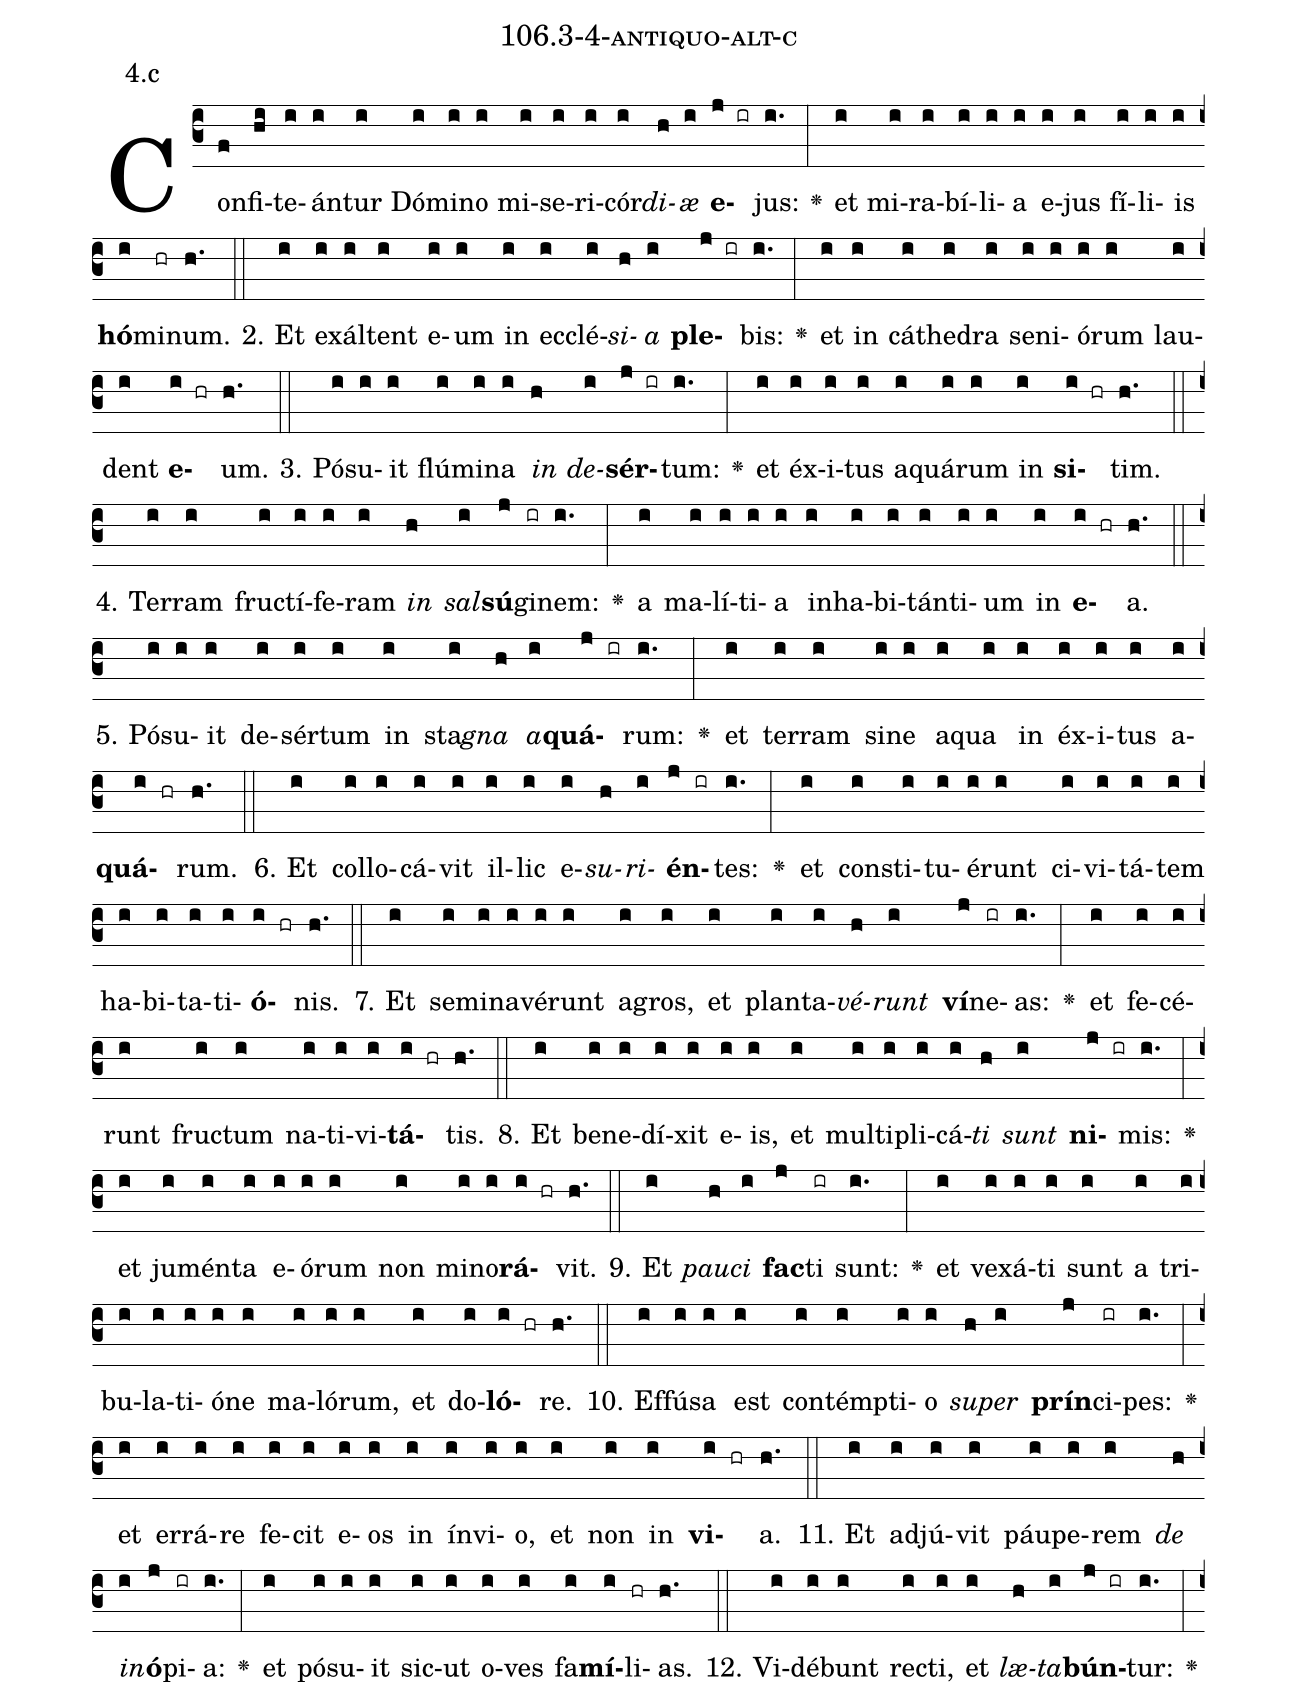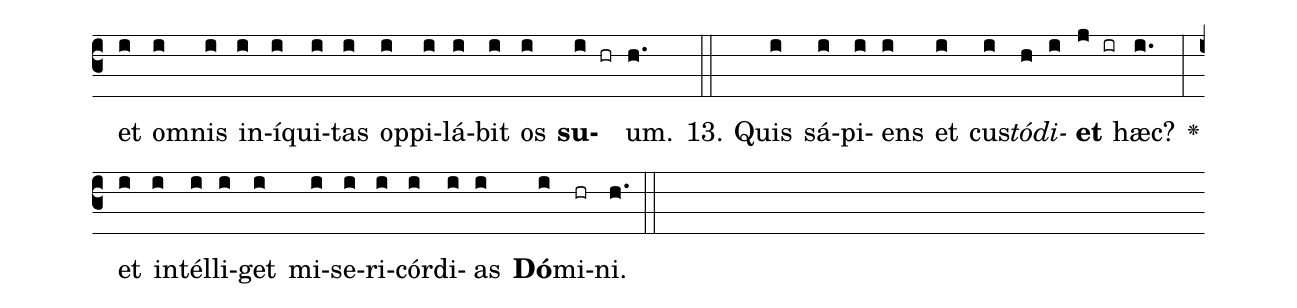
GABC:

name: 106.3-4-antiquo-alt-c;
annotation: 4.c;
%%
(c3)Con(f)fi(hi)te(i)án(i)tur(i) Dó(i)mi(i)no(i) mi(i)se(i)ri(i)cór(i)<i>di</i>(h)<i>æ</i>(i) <b>e</b>(j ir)jus:(i.) <v>\greheightstar</v>(:) et(i) mi(i)ra(i)bí(i)li(i)a(i) e(i)jus(i) fí(i)li(i)is(i) <b>hó</b>(i)mi(hr)num.(h.) (::)
2. Et(i) ex(i)ál(i)tent(i) e(i)um(i) in(i) ec(i)clé(i)<i>si</i>(h)<i>a</i>(i) <b>ple</b>(j ir)bis:(i.) <v>\greheightstar</v>(:) et(i) in(i) cá(i)the(i)dra(i) se(i)ni(i)ó(i)rum(i) lau(i)dent(i) <b>e</b>(i hr)um.(h.) (::)
3. Pó(i)su(i)it(i) flú(i)mi(i)na(i) <i>in</i>(h) <i>de</i>(i)<b>sér</b>(j ir)tum:(i.) <v>\greheightstar</v>(:) et(i) éx(i)i(i)tus(i) a(i)quá(i)rum(i) in(i) <b>si</b>(i hr)tim.(h.) (::)
4. Ter(i)ram(i) fruc(i)tí(i)fe(i)ram(i) <i>in</i>(h) <i>sal</i>(i)<b>sú</b>(j)gi(ir)nem:(i.) <v>\greheightstar</v>(:) a(i) ma(i)lí(i)ti(i)a(i) in(i)ha(i)bi(i)tán(i)ti(i)um(i) in(i) <b>e</b>(i hr)a.(h.) (::)
5. Pó(i)su(i)it(i) de(i)sér(i)tum(i) in(i) sta(i)<i>gna</i>(h) <i>a</i>(i)<b>quá</b>(j ir)rum:(i.) <v>\greheightstar</v>(:) et(i) ter(i)ram(i) si(i)ne(i) a(i)qua(i) in(i) éx(i)i(i)tus(i) a(i)<b>quá</b>(i hr)rum.(h.) (::)
6. Et(i) col(i)lo(i)cá(i)vit(i) il(i)lic(i) e(i)<i>su</i>(h)<i>ri</i>(i)<b>én</b>(j ir)tes:(i.) <v>\greheightstar</v>(:) et(i) con(i)sti(i)tu(i)é(i)runt(i) ci(i)vi(i)tá(i)tem(i) ha(i)bi(i)ta(i)ti(i)<b>ó</b>(i hr)nis.(h.) (::)
7. Et(i) se(i)mi(i)na(i)vé(i)runt(i) a(i)gros,(i) et(i) plan(i)ta(i)<i>vé</i>(h)<i>runt</i>(i) <b>ví</b>(j)ne(ir)as:(i.) <v>\greheightstar</v>(:) et(i) fe(i)cé(i)runt(i) fruc(i)tum(i) na(i)ti(i)vi(i)<b>tá</b>(i hr)tis.(h.) (::)
8. Et(i) be(i)ne(i)dí(i)xit(i) e(i)is,(i) et(i) mul(i)ti(i)pli(i)cá(i)<i>ti</i>(h) <i>sunt</i>(i) <b>ni</b>(j ir)mis:(i.) <v>\greheightstar</v>(:) et(i) ju(i)mén(i)ta(i) e(i)ó(i)rum(i) non(i) mi(i)no(i)<b>rá</b>(i hr)vit.(h.) (::)
9. Et(i) <i>pau</i>(h)<i>ci</i>(i) <b>fac</b>(j)ti(ir) sunt:(i.) <v>\greheightstar</v>(:) et(i) ve(i)xá(i)ti(i) sunt(i) a(i) tri(i)bu(i)la(i)ti(i)ó(i)ne(i) ma(i)ló(i)rum,(i) et(i) do(i)<b>ló</b>(i hr)re.(h.) (::)
10. Ef(i)fú(i)sa(i) est(i) con(i)témp(i)ti(i)o(i) <i>su</i>(h)<i>per</i>(i) <b>prín</b>(j)ci(ir)pes:(i.) <v>\greheightstar</v>(:) et(i) er(i)rá(i)re(i) fe(i)cit(i) e(i)os(i) in(i) ín(i)vi(i)o,(i) et(i) non(i) in(i) <b>vi</b>(i hr)a.(h.) (::)
11. Et(i) ad(i)jú(i)vit(i) páu(i)pe(i)rem(i) <i>de</i>(h) <i>in</i>(i)<b>ó</b>(j)pi(ir)a:(i.) <v>\greheightstar</v>(:) et(i) pó(i)su(i)it(i) sic(i)ut(i) o(i)ves(i) fa(i)<b>mí</b>(i)li(hr)as.(h.) (::)
12. Vi(i)dé(i)bunt(i) rec(i)ti,(i) et(i) <i>læ</i>(h)<i>ta</i>(i)<b>bún</b>(j ir)tur:(i.) <v>\greheightstar</v>(:) et(i) om(i)nis(i) in(i)í(i)qui(i)tas(i) op(i)pi(i)lá(i)bit(i) os(i) <b>su</b>(i hr)um.(h.) (::)
13. Quis(i) sá(i)pi(i)ens(i) et(i) cus(i)<i>tó</i>(h)<i>di</i>(i)<b>et</b>(j ir) hæc?(i.) <v>\greheightstar</v>(:) et(i) in(i)tél(i)li(i)get(i) mi(i)se(i)ri(i)cór(i)di(i)as(i) <b>Dó</b>(i)mi(hr)ni.(h.) (::)
